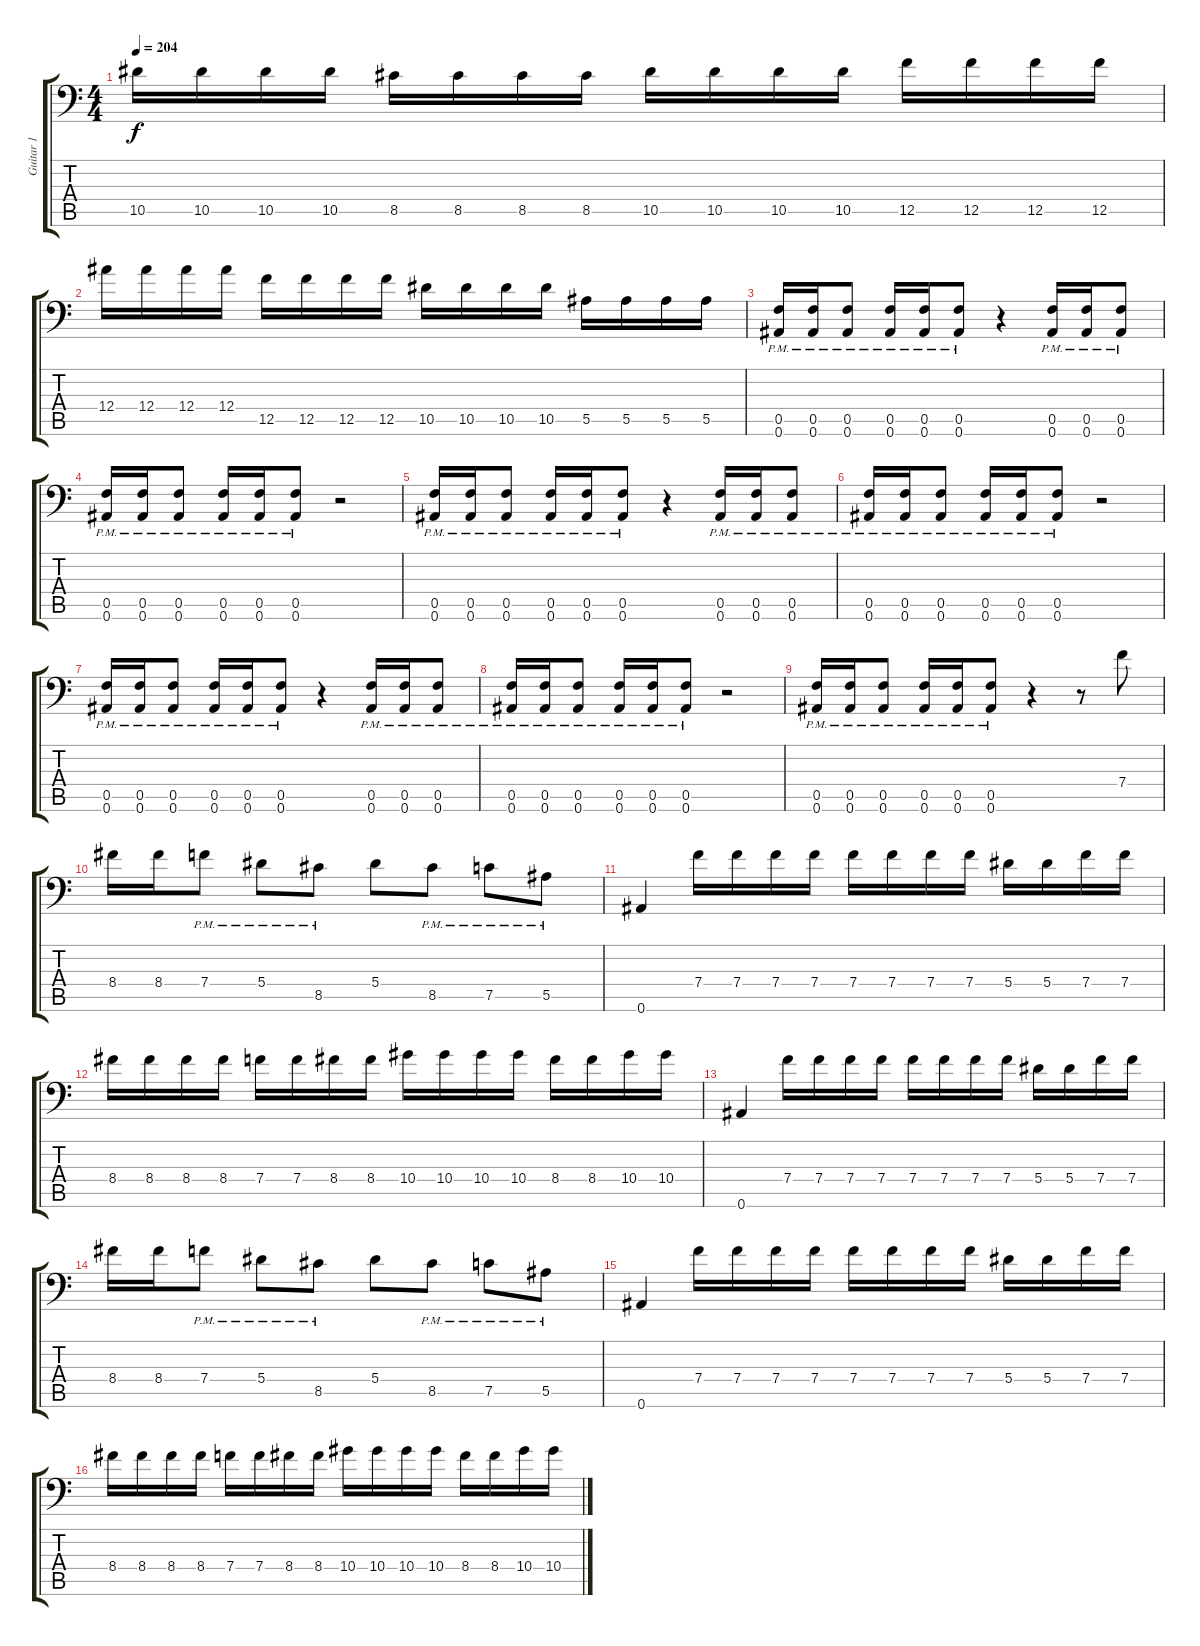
\track ("Guitar 1" "Guitar 1") {instrument distortionguitar}
\staff {score tabs}
\tuning (C4 G3 Eb3 Bb2 F2 Bb1) {hide}
\ts (4 4)
\tempo 204
\clef f4
\ks c
10.5.16{dy f} 10.5.16 10.5.16 10.5.16 8.5.16 8.5.16 8.5.16 8.5.16 10.5.16 10.5.16 10.5.16 10.5.16 12.5.16 12.5.16 12.5.16 12.5.16 |
12.4.16 12.4.16 12.4.16 12.4.16 12.5.16 12.5.16 12.5.16 12.5.16 10.5.16 10.5.16 10.5.16 10.5.16 5.5.16 5.5.16 5.5.16 5.5.16 |
(0.5{pm} 0.6{pm}).16 (0.5{pm} 0.6{pm}).16 (0.5{pm} 0.6{pm}).8 (0.5{pm} 0.6{pm}).16 (0.5{pm} 0.6{pm}).16 (0.5{pm} 0.6{pm}).8 r.4 (0.5{pm} 0.6{pm}).16 (0.5{pm} 0.6{pm}).16 (0.5{pm} 0.6{pm}).8 |
(0.5{pm} 0.6{pm}).16 (0.5{pm} 0.6{pm}).16 (0.5{pm} 0.6{pm}).8 (0.5{pm} 0.6{pm}).16 (0.5{pm} 0.6{pm}).16 (0.5{pm} 0.6{pm}).8 r.2 |
(0.5{pm} 0.6{pm}).16 (0.5{pm} 0.6{pm}).16 (0.5{pm} 0.6{pm}).8 (0.5{pm} 0.6{pm}).16 (0.5{pm} 0.6{pm}).16 (0.5{pm} 0.6{pm}).8 r.4 (0.5{pm} 0.6{pm}).16 (0.5{pm} 0.6{pm}).16 (0.5{pm} 0.6{pm}).8 |
(0.5{pm} 0.6{pm}).16 (0.5{pm} 0.6{pm}).16 (0.5{pm} 0.6{pm}).8 (0.5{pm} 0.6{pm}).16 (0.5{pm} 0.6{pm}).16 (0.5{pm} 0.6{pm}).8 r.2 |
(0.5{pm} 0.6{pm}).16 (0.5{pm} 0.6{pm}).16 (0.5{pm} 0.6{pm}).8 (0.5{pm} 0.6{pm}).16 (0.5{pm} 0.6{pm}).16 (0.5{pm} 0.6{pm}).8 r.4 (0.5{pm} 0.6{pm}).16 (0.5{pm} 0.6{pm}).16 (0.5{pm} 0.6{pm}).8 |
(0.5{pm} 0.6{pm}).16 (0.5{pm} 0.6{pm}).16 (0.5{pm} 0.6{pm}).8 (0.5{pm} 0.6{pm}).16 (0.5{pm} 0.6{pm}).16 (0.5{pm} 0.6{pm}).8 r.2 |
(0.5{pm} 0.6{pm}).16 (0.5{pm} 0.6{pm}).16 (0.5{pm} 0.6{pm}).8 (0.5{pm} 0.6{pm}).16 (0.5{pm} 0.6{pm}).16 (0.5{pm} 0.6{pm}).8 r.4 r.8 7.4.8 |
8.4.16 8.4.16 7.4{pm}.8 5.4{pm}.8 8.5{pm}.8 5.4.8 8.5{pm}.8 7.5{pm}.8 5.5{pm}.8 |
0.6.4 7.4.16 7.4.16 7.4.16 7.4.16 7.4.16 7.4.16 7.4.16 7.4.16 5.4.16 5.4.16 7.4.16 7.4.16 |
8.4.16 8.4.16 8.4.16 8.4.16 7.4.16 7.4.16 8.4.16 8.4.16 10.4.16 10.4.16 10.4.16 10.4.16 8.4.16 8.4.16 10.4.16 10.4.16 |
0.6.4 7.4.16 7.4.16 7.4.16 7.4.16 7.4.16 7.4.16 7.4.16 7.4.16 5.4.16 5.4.16 7.4.16 7.4.16 |
8.4.16 8.4.16 7.4{pm}.8 5.4{pm}.8 8.5{pm}.8 5.4.8 8.5{pm}.8 7.5{pm}.8 5.5{pm}.8 |
0.6.4 7.4.16 7.4.16 7.4.16 7.4.16 7.4.16 7.4.16 7.4.16 7.4.16 5.4.16 5.4.16 7.4.16 7.4.16 |
8.4.16 8.4.16 8.4.16 8.4.16 7.4.16 7.4.16 8.4.16 8.4.16 10.4.16 10.4.16 10.4.16 10.4.16 8.4.16 8.4.16 10.4.16 10.4.16
